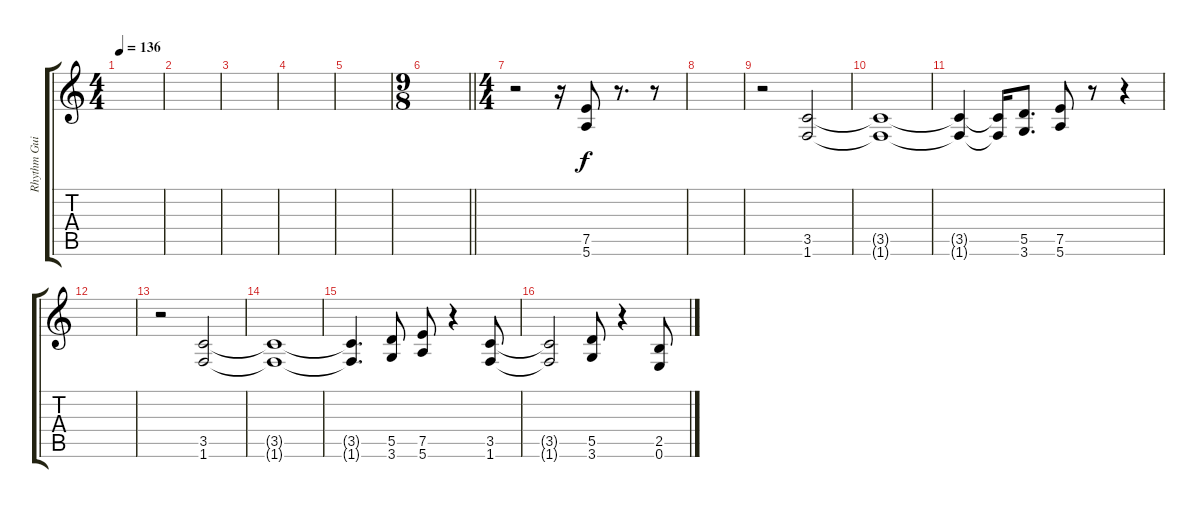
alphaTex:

\track ("Rhythm Guitar" "Rhythm Gui") {instrument overdrivenguitar}
\staff {score tabs}
\tuning (E4 B3 G3 D3 A2 E2) {hide}
\ts (4 4)
\tempo 136
\clef g2
\ks c
|
|
|
|
|
\ts (9 8)
\barLineRight lightlight
|
\ts (4 4)
\section ("" "")
r.2 r.16 (7.5 5.6).8 r.8{d} r.8 |
|
r.2 (3.5 1.6).2 |
(3.5{t} 1.6{t}).1 |
(3.5{t} 1.6{t}).4 (3.5{t} 1.6{t}).16 (5.5 3.6).8{d} (7.5 5.6).8 r.8 r.4 |
|
r.2 (3.5 1.6).2 |
(3.5{t} 1.6{t}).1 |
(3.5{t} 1.6{t}).4{d} (5.5 3.6).8 (7.5 5.6).8 r.4 (3.5 1.6).8 |
(3.5{t} 1.6{t}).2 (5.5 3.6).8 r.4 (2.5 0.6).8
